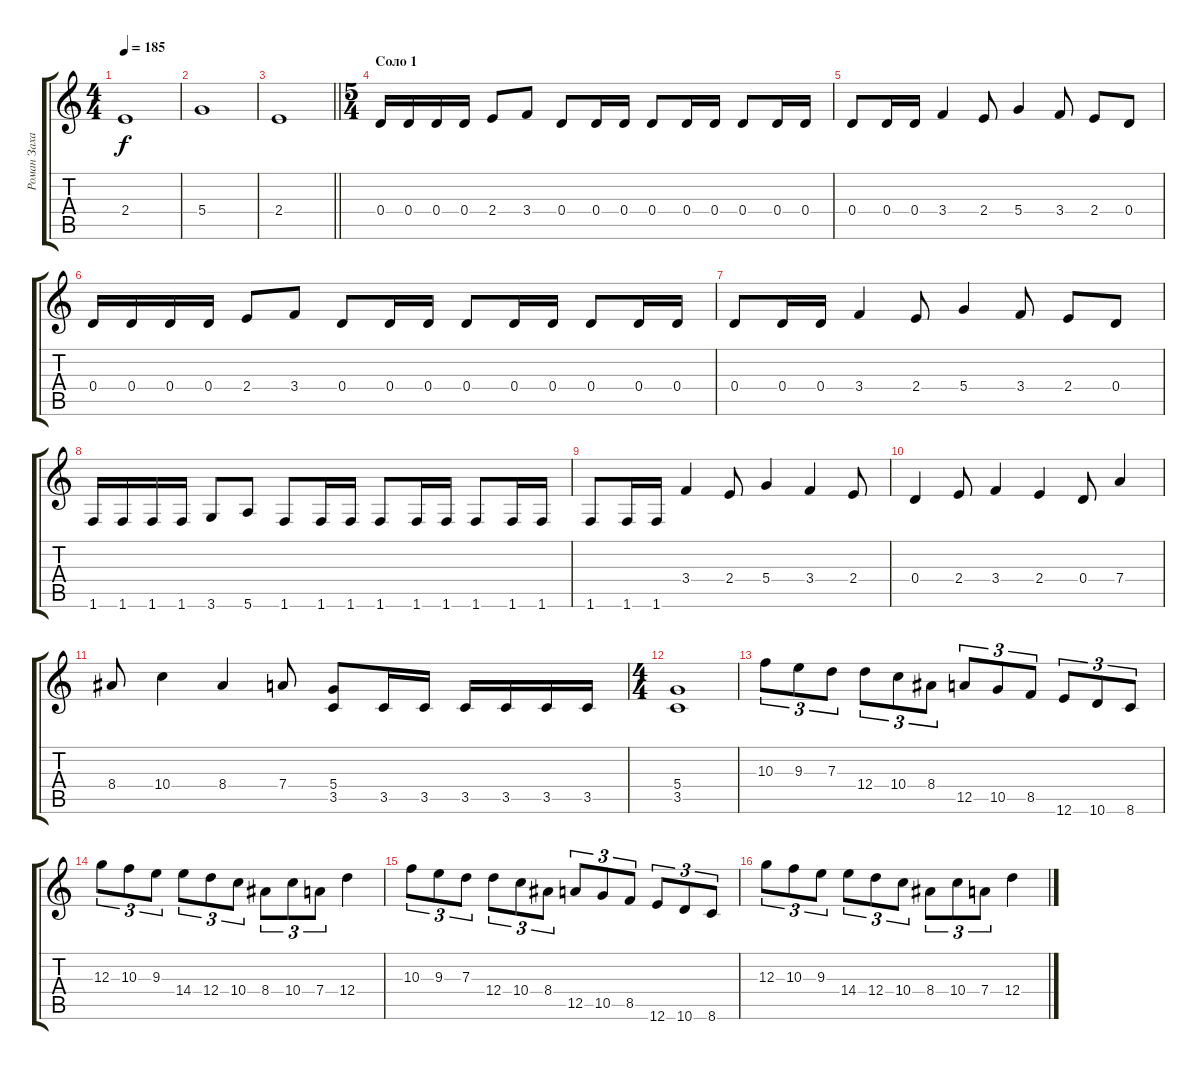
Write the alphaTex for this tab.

\track ("Роман Захаров" "Роман Заха") {instrument distortionguitar}
\staff {score tabs}
\tuning (E4 B3 G3 D3 A2 E2) {hide}
\ts (4 4)
\tempo 185
\clef g2
\ks c
2.4.1{dy f} |
5.4.1 |
\barLineRight lightlight
2.4.1 |
\ts (5 4)
\section ("" "Соло 1")
0.4.16 0.4.16 0.4.16 0.4.16 2.4.8 3.4.8 0.4.8 0.4.16 0.4.16 0.4.8 0.4.16 0.4.16 0.4.8 0.4.16 0.4.16 |
0.4.8 0.4.16 0.4.16 3.4.4 2.4.8 5.4.4 3.4.8 2.4.8 0.4.8 |
0.4.16 0.4.16 0.4.16 0.4.16 2.4.8 3.4.8 0.4.8 0.4.16 0.4.16 0.4.8 0.4.16 0.4.16 0.4.8 0.4.16 0.4.16 |
0.4.8 0.4.16 0.4.16 3.4.4 2.4.8 5.4.4 3.4.8 2.4.8 0.4.8 |
1.6.16 1.6.16 1.6.16 1.6.16 3.6.8 5.6.8 1.6.8 1.6.16 1.6.16 1.6.8 1.6.16 1.6.16 1.6.8 1.6.16 1.6.16 |
1.6.8 1.6.16 1.6.16 3.4.4 2.4.8 5.4.4 3.4.4 2.4.8 |
0.4.4 2.4.8 3.4.4 2.4.4 0.4.8 7.4.4 |
8.4.8 10.4.4 8.4.4 7.4.8 (5.4 3.5).8 3.5.16 3.5.16 3.5.16 3.5.16 3.5.16 3.5.16 |
\ts (4 4)
(5.4 3.5).1 |
10.3.8{tu (3 2)} 9.3.8{tu (3 2)} 7.3.8{tu (3 2)} 12.4.8{tu (3 2)} 10.4.8{tu (3 2)} 8.4.8{tu (3 2)} 12.5.8{tu (3 2)} 10.5.8{tu (3 2)} 8.5.8{tu (3 2)} 12.6.8{tu (3 2)} 10.6.8{tu (3 2)} 8.6.8{tu (3 2)} |
12.3.8{tu (3 2)} 10.3.8{tu (3 2)} 9.3.8{tu (3 2)} 14.4.8{tu (3 2)} 12.4.8{tu (3 2)} 10.4.8{tu (3 2)} 8.4.8{tu (3 2)} 10.4.8{tu (3 2)} 7.4.8{tu (3 2)} 12.4.4 |
10.3.8{tu (3 2)} 9.3.8{tu (3 2)} 7.3.8{tu (3 2)} 12.4.8{tu (3 2)} 10.4.8{tu (3 2)} 8.4.8{tu (3 2)} 12.5.8{tu (3 2)} 10.5.8{tu (3 2)} 8.5.8{tu (3 2)} 12.6.8{tu (3 2)} 10.6.8{tu (3 2)} 8.6.8{tu (3 2)} |
12.3.8{tu (3 2)} 10.3.8{tu (3 2)} 9.3.8{tu (3 2)} 14.4.8{tu (3 2)} 12.4.8{tu (3 2)} 10.4.8{tu (3 2)} 8.4.8{tu (3 2)} 10.4.8{tu (3 2)} 7.4.8{tu (3 2)} 12.4.4
